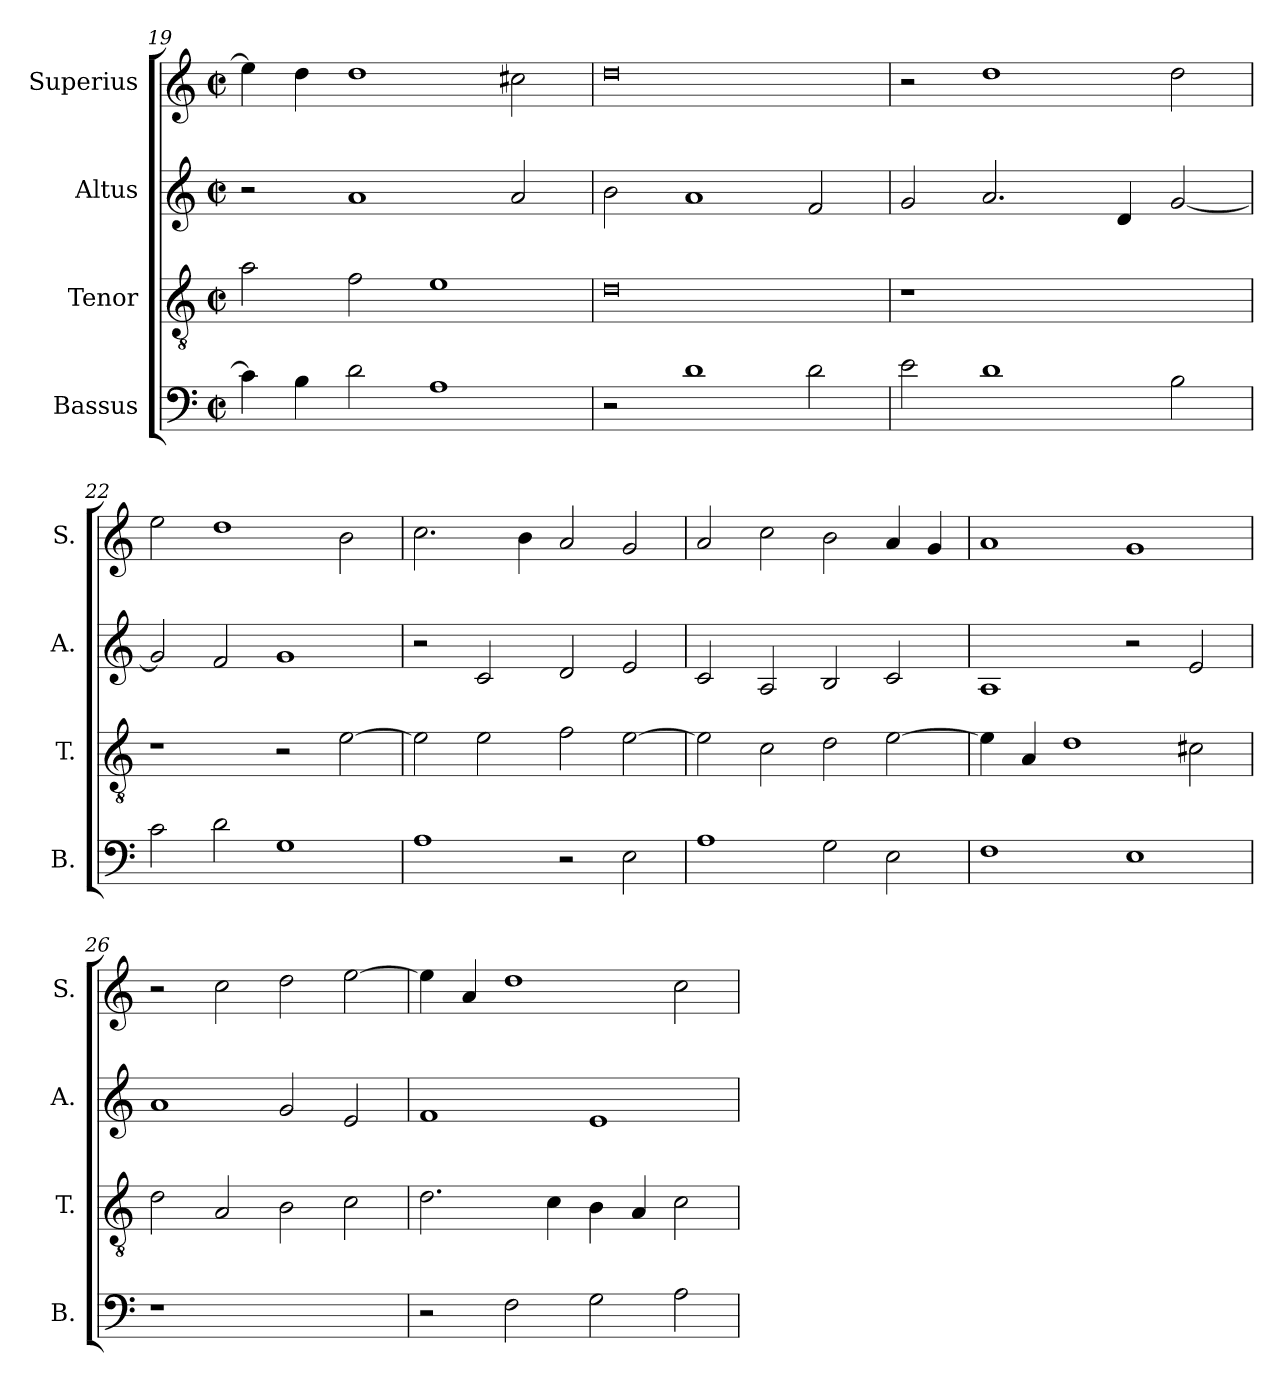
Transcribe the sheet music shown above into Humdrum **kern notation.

**kern	**kern	**kern	**kern
*part4	*part3	*part2	*part1
*staff4	*staff3	*staff2	*staff1
*I"Bassus	*I"Tenor	*I"Altus	*I"Superius
*I'B.	*I'T.	*I'A.	*I'S.
*clefF4	*clefGv2	*clefG2	*clefG2
*	*ITrd7c12	*	*
*k[]	*k[]	*k[]	*k[]
*C:	*C:	*C:	*C:
*M2/2	*M2/2	*M2/2	*M2/2
*met(c|)	*met(c|)	*met(c|)	*met(c|)
=19	=19	=19	=19
4ci\]	2Ai\	2r	4eei\]
4Bi\	.	.	4ddi\
2di\	2Fi\	1ai	1ddi
1Ai	1Ei	.	.
.	.	2ai/	2cc#Xi\
!!LO:PB:g=z
=20	=20	=20	=20
2r	0Di	2bi\	0ddi
1di	.	1ai	.
2di\	.	2fi/	.
=21	=21	=21	=21
!	!LO:N:vis=1	!	!
2ei\	1r	2gi/	2r
1di	.	2.ai/	1ddi
.	1ryy	.	.
.	.	4di/	.
2Bi\	.	[<2gi/	2ddi\
=22	=22	=22	=22
2ci\	1r	2gi/]	2eei\
2di\	.	2fi/	1ddi
1Gi	2r	1gi	.
.	[>2Ei\	.	2bi\
=23	=23	=23	=23
1Ai	2Ei\]	2r	2.cci\
.	2Ei\	2ci/	.
.	.	.	4bi\
2r	2Fi\	2di/	2ai/
2Ei\	[>2Ei\	2ei/	2gi/
=24	=24	=24	=24
1Ai	2Ei\]	2ci/	2ai/
.	2Ci\	2Ai/	2cci\
2Gi\	2Di\	2Bi/	2bi\
2Ei\	[>2Ei\	2ci/	4ai/
.	.	.	4gi/
!!LO:LB:g=z
=25	=25	=25	=25
1Fi	4Ei\]	1Ai	1ai
.	4AAi/	.	.
.	1Di	.	.
1Ei	.	2r	1gi
.	2C#Xi\	2ei/	.
=26	=26	=26	=26
!LO:N:vis=1	!	!	!
1r	2Di\	1ai	2r
.	2AAi/	.	2cci\
1ryy	2BBi\	2gi/	2ddi\
.	2Ci\	2ei/	[>2eei\
=27	=27	=27	=27
2r	2.Di\	1fi	4eei\]
.	.	.	4ai/
2Fi\	.	.	1ddi
.	4Ci\	.	.
2Gi\	4BBi\	1ei	.
.	4AAi/	.	.
2Ai\	2Ci\	.	2cci\
=	=	=	=
*-	*-	*-	*-
